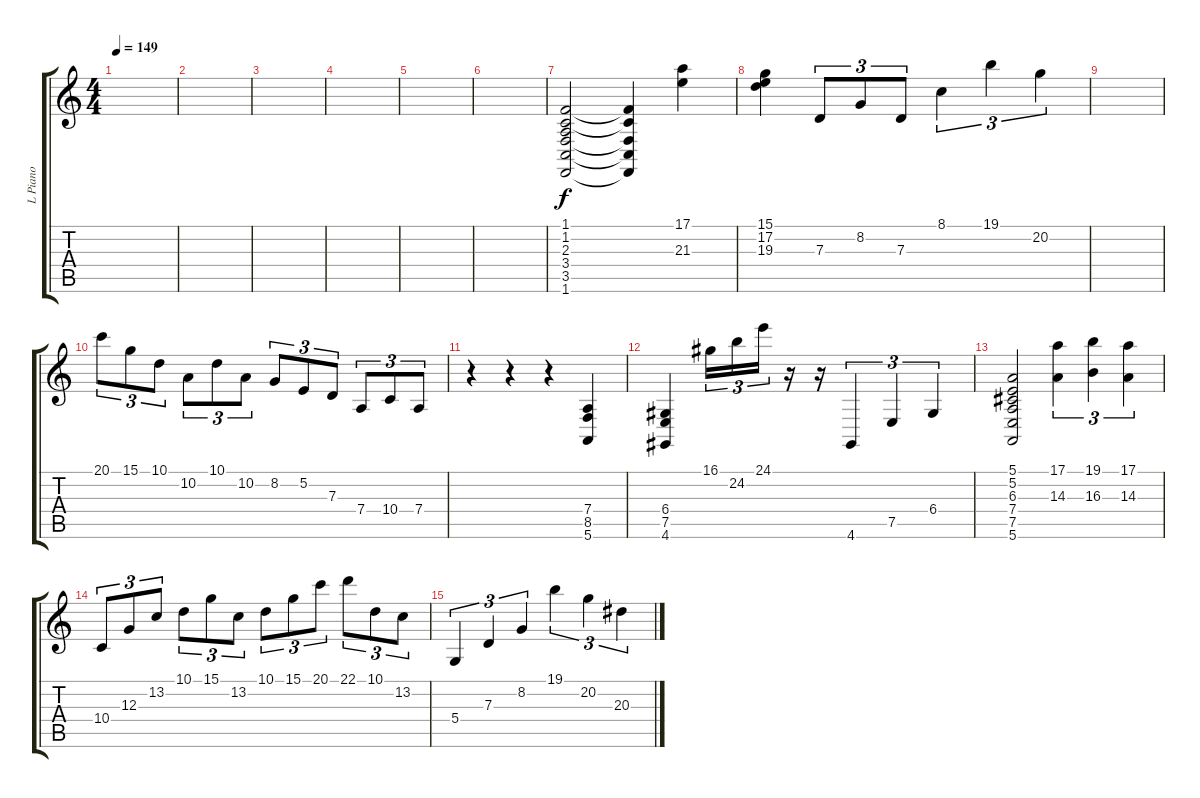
\track ("L Piano" "L Piano") {instrument acousticgrandpiano}
\staff {score tabs}
\tuning (E4 B3 G3 D3 A2 E2) {hide}
\ts (4 4)
\tempo 149
\clef g2
\ks c
|
|
|
|
|
|
(1.1 1.2 2.3 3.4 3.5 1.6).2 (1.1{t} 1.2{t} 3.4{t} 3.5{t} 1.6{t}).4 (17.1 21.3).4 |
(15.1 17.2 19.3).4 7.3.8{tu (3 2)} 8.2.8{tu (3 2)} 7.3.8{tu (3 2)} 8.1.4{tu (3 2)} 19.1.4{tu (3 2)} 20.2.4{tu (3 2)} |
|
20.1.8{tu (3 2)} 15.1.8{tu (3 2)} 10.1.8{tu (3 2)} 10.2.8{tu (3 2)} 10.1.8{tu (3 2)} 10.2.8{tu (3 2)} 8.2.8{tu (3 2)} 5.2.8{tu (3 2)} 7.3.8{tu (3 2)} 7.4.8{tu (3 2)} 10.4.8{tu (3 2)} 7.4.8{tu (3 2)} |
r.4 r.4 r.4 (7.4 8.5 5.6).4 |
(6.4 7.5 4.6).4 16.1.16{tu (3 2)} 24.2.16{tu (3 2)} 24.1.16{tu (3 2)} r.16 r.16 4.6.4{tu (3 2)} 7.5.4{tu (3 2)} 6.4.4{tu (3 2)} |
(5.1 5.2 6.3 7.4 7.5 5.6).2 (17.1 14.3).4{tu (3 2)} (19.1 16.3).4{tu (3 2)} (17.1 14.3).4{tu (3 2)} |
10.4.8{tu (3 2)} 12.3.8{tu (3 2)} 13.2.8{tu (3 2)} 10.1.8{tu (3 2)} 15.1.8{tu (3 2)} 13.2.8{tu (3 2)} 10.1.8{tu (3 2)} 15.1.8{tu (3 2)} 20.1.8{tu (3 2)} 22.1.8{tu (3 2)} 10.1.8{tu (3 2)} 13.2.8{tu (3 2)} |
5.4.4{tu (3 2)} 7.3.4{tu (3 2)} 8.2.4{tu (3 2)} 19.1.4{tu (3 2)} 20.2.4{tu (3 2)} 20.3.4{tu (3 2)}
